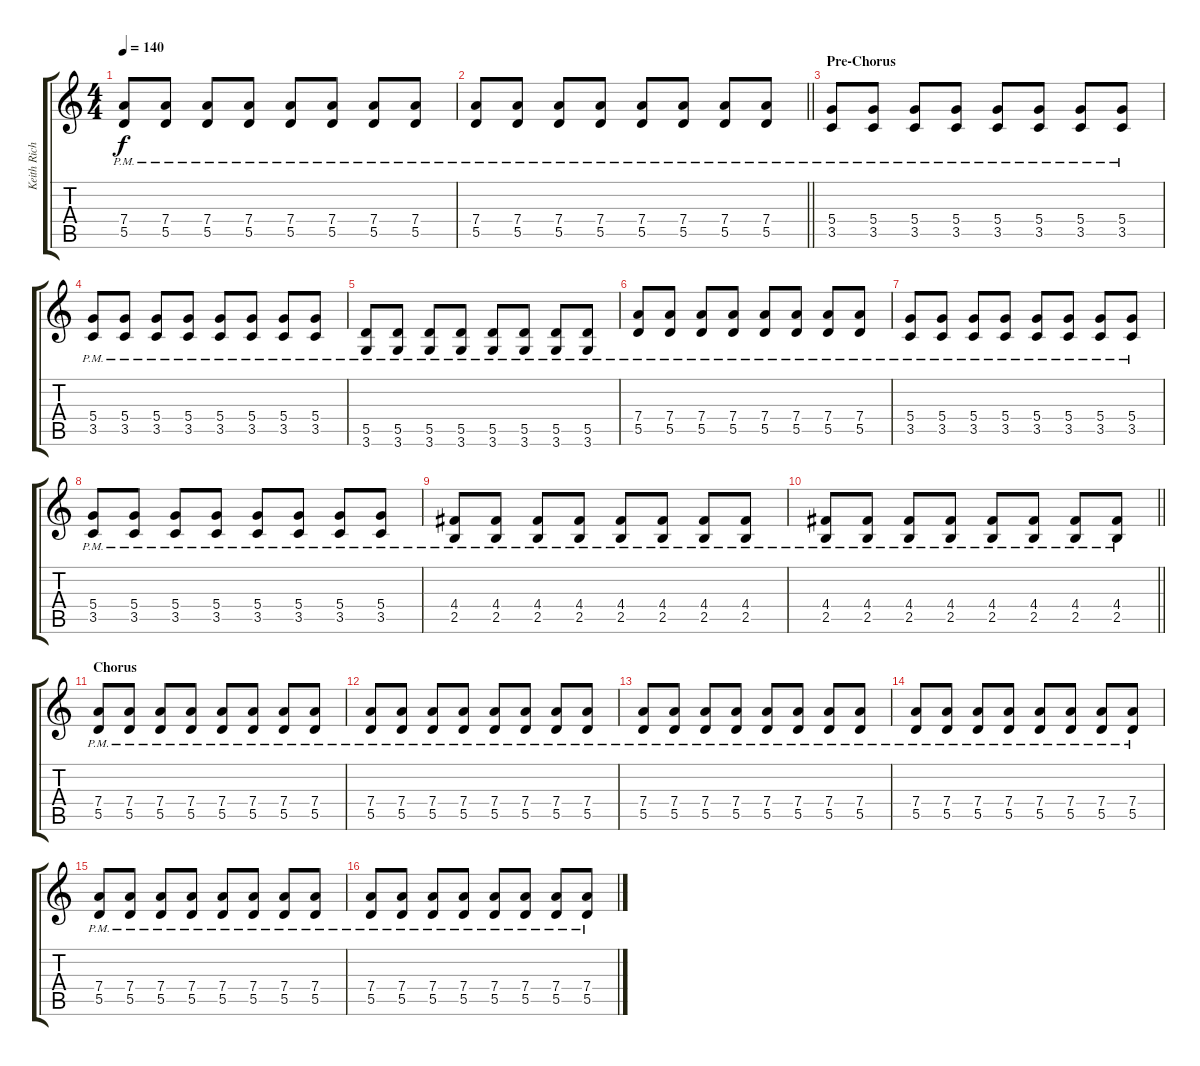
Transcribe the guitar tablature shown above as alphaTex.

\track ("Keith Richards" "Keith Rich") {instrument electricguitarjazz}
\staff {score tabs}
\tuning (E4 B3 G3 D3 A2 E2) {hide}
\ts (4 4)
\tempo 140
\clef g2
\ks c
(7.4{pm} 5.5{pm}).8{dy f} (7.4{pm} 5.5{pm}).8 (7.4{pm} 5.5{pm}).8 (7.4{pm} 5.5{pm}).8 (7.4{pm} 5.5{pm}).8 (7.4{pm} 5.5{pm}).8 (7.4{pm} 5.5{pm}).8 (7.4{pm} 5.5{pm}).8 |
\barLineRight lightlight
(7.4{pm} 5.5{pm}).8 (7.4{pm} 5.5{pm}).8 (7.4{pm} 5.5{pm}).8 (7.4{pm} 5.5{pm}).8 (7.4{pm} 5.5{pm}).8 (7.4{pm} 5.5{pm}).8 (7.4{pm} 5.5{pm}).8 (7.4{pm} 5.5{pm}).8 |
\section ("" "Pre-Chorus")
(5.4{pm} 3.5{pm}).8 (5.4{pm} 3.5{pm}).8 (5.4{pm} 3.5{pm}).8 (5.4{pm} 3.5{pm}).8 (5.4{pm} 3.5{pm}).8 (5.4{pm} 3.5{pm}).8 (5.4{pm} 3.5{pm}).8 (5.4{pm} 3.5{pm}).8 |
(5.4{pm} 3.5{pm}).8 (5.4{pm} 3.5{pm}).8 (5.4{pm} 3.5{pm}).8 (5.4{pm} 3.5{pm}).8 (5.4{pm} 3.5{pm}).8 (5.4{pm} 3.5{pm}).8 (5.4{pm} 3.5{pm}).8 (5.4{pm} 3.5{pm}).8 |
(5.5{pm} 3.6{pm}).8 (5.5{pm} 3.6{pm}).8 (5.5{pm} 3.6{pm}).8 (5.5{pm} 3.6{pm}).8 (5.5{pm} 3.6{pm}).8 (5.5{pm} 3.6{pm}).8 (5.5{pm} 3.6{pm}).8 (5.5{pm} 3.6{pm}).8 |
(7.4{pm} 5.5{pm}).8 (7.4{pm} 5.5{pm}).8 (7.4{pm} 5.5{pm}).8 (7.4{pm} 5.5{pm}).8 (7.4{pm} 5.5{pm}).8 (7.4{pm} 5.5{pm}).8 (7.4{pm} 5.5{pm}).8 (7.4{pm} 5.5{pm}).8 |
(5.4{pm} 3.5{pm}).8 (5.4{pm} 3.5{pm}).8 (5.4{pm} 3.5{pm}).8 (5.4{pm} 3.5{pm}).8 (5.4{pm} 3.5{pm}).8 (5.4{pm} 3.5{pm}).8 (5.4{pm} 3.5{pm}).8 (5.4{pm} 3.5{pm}).8 |
(5.4{pm} 3.5{pm}).8 (5.4{pm} 3.5{pm}).8 (5.4{pm} 3.5{pm}).8 (5.4{pm} 3.5{pm}).8 (5.4{pm} 3.5{pm}).8 (5.4{pm} 3.5{pm}).8 (5.4{pm} 3.5{pm}).8 (5.4{pm} 3.5{pm}).8 |
(4.4{pm} 2.5{pm}).8 (4.4{pm} 2.5{pm}).8 (4.4{pm} 2.5{pm}).8 (4.4{pm} 2.5{pm}).8 (4.4{pm} 2.5{pm}).8 (4.4{pm} 2.5{pm}).8 (4.4{pm} 2.5{pm}).8 (4.4{pm} 2.5{pm}).8 |
\barLineRight lightlight
(4.4{pm} 2.5{pm}).8 (4.4{pm} 2.5{pm}).8 (4.4{pm} 2.5{pm}).8 (4.4{pm} 2.5{pm}).8 (4.4{pm} 2.5{pm}).8 (4.4{pm} 2.5{pm}).8 (4.4{pm} 2.5{pm}).8 (4.4{pm} 2.5{pm}).8 |
\section ("" "Chorus")
(7.4{pm} 5.5{pm}).8 (7.4{pm} 5.5{pm}).8 (7.4{pm} 5.5{pm}).8 (7.4{pm} 5.5{pm}).8 (7.4{pm} 5.5{pm}).8 (7.4{pm} 5.5{pm}).8 (7.4{pm} 5.5{pm}).8 (7.4{pm} 5.5{pm}).8 |
(7.4{pm} 5.5{pm}).8 (7.4{pm} 5.5{pm}).8 (7.4{pm} 5.5{pm}).8 (7.4{pm} 5.5{pm}).8 (7.4{pm} 5.5{pm}).8 (7.4{pm} 5.5{pm}).8 (7.4{pm} 5.5{pm}).8 (7.4{pm} 5.5{pm}).8 |
(7.4{pm} 5.5{pm}).8 (7.4{pm} 5.5{pm}).8 (7.4{pm} 5.5{pm}).8 (7.4{pm} 5.5{pm}).8 (7.4{pm} 5.5{pm}).8 (7.4{pm} 5.5{pm}).8 (7.4{pm} 5.5{pm}).8 (7.4{pm} 5.5{pm}).8 |
(7.4{pm} 5.5{pm}).8 (7.4{pm} 5.5{pm}).8 (7.4{pm} 5.5{pm}).8 (7.4{pm} 5.5{pm}).8 (7.4{pm} 5.5{pm}).8 (7.4{pm} 5.5{pm}).8 (7.4{pm} 5.5{pm}).8 (7.4{pm} 5.5{pm}).8 |
(7.4{pm} 5.5{pm}).8 (7.4{pm} 5.5{pm}).8 (7.4{pm} 5.5{pm}).8 (7.4{pm} 5.5{pm}).8 (7.4{pm} 5.5{pm}).8 (7.4{pm} 5.5{pm}).8 (7.4{pm} 5.5{pm}).8 (7.4{pm} 5.5{pm}).8 |
(7.4{pm} 5.5{pm}).8 (7.4{pm} 5.5{pm}).8 (7.4{pm} 5.5{pm}).8 (7.4{pm} 5.5{pm}).8 (7.4{pm} 5.5{pm}).8 (7.4{pm} 5.5{pm}).8 (7.4{pm} 5.5{pm}).8 (7.4{pm} 5.5{pm}).8
